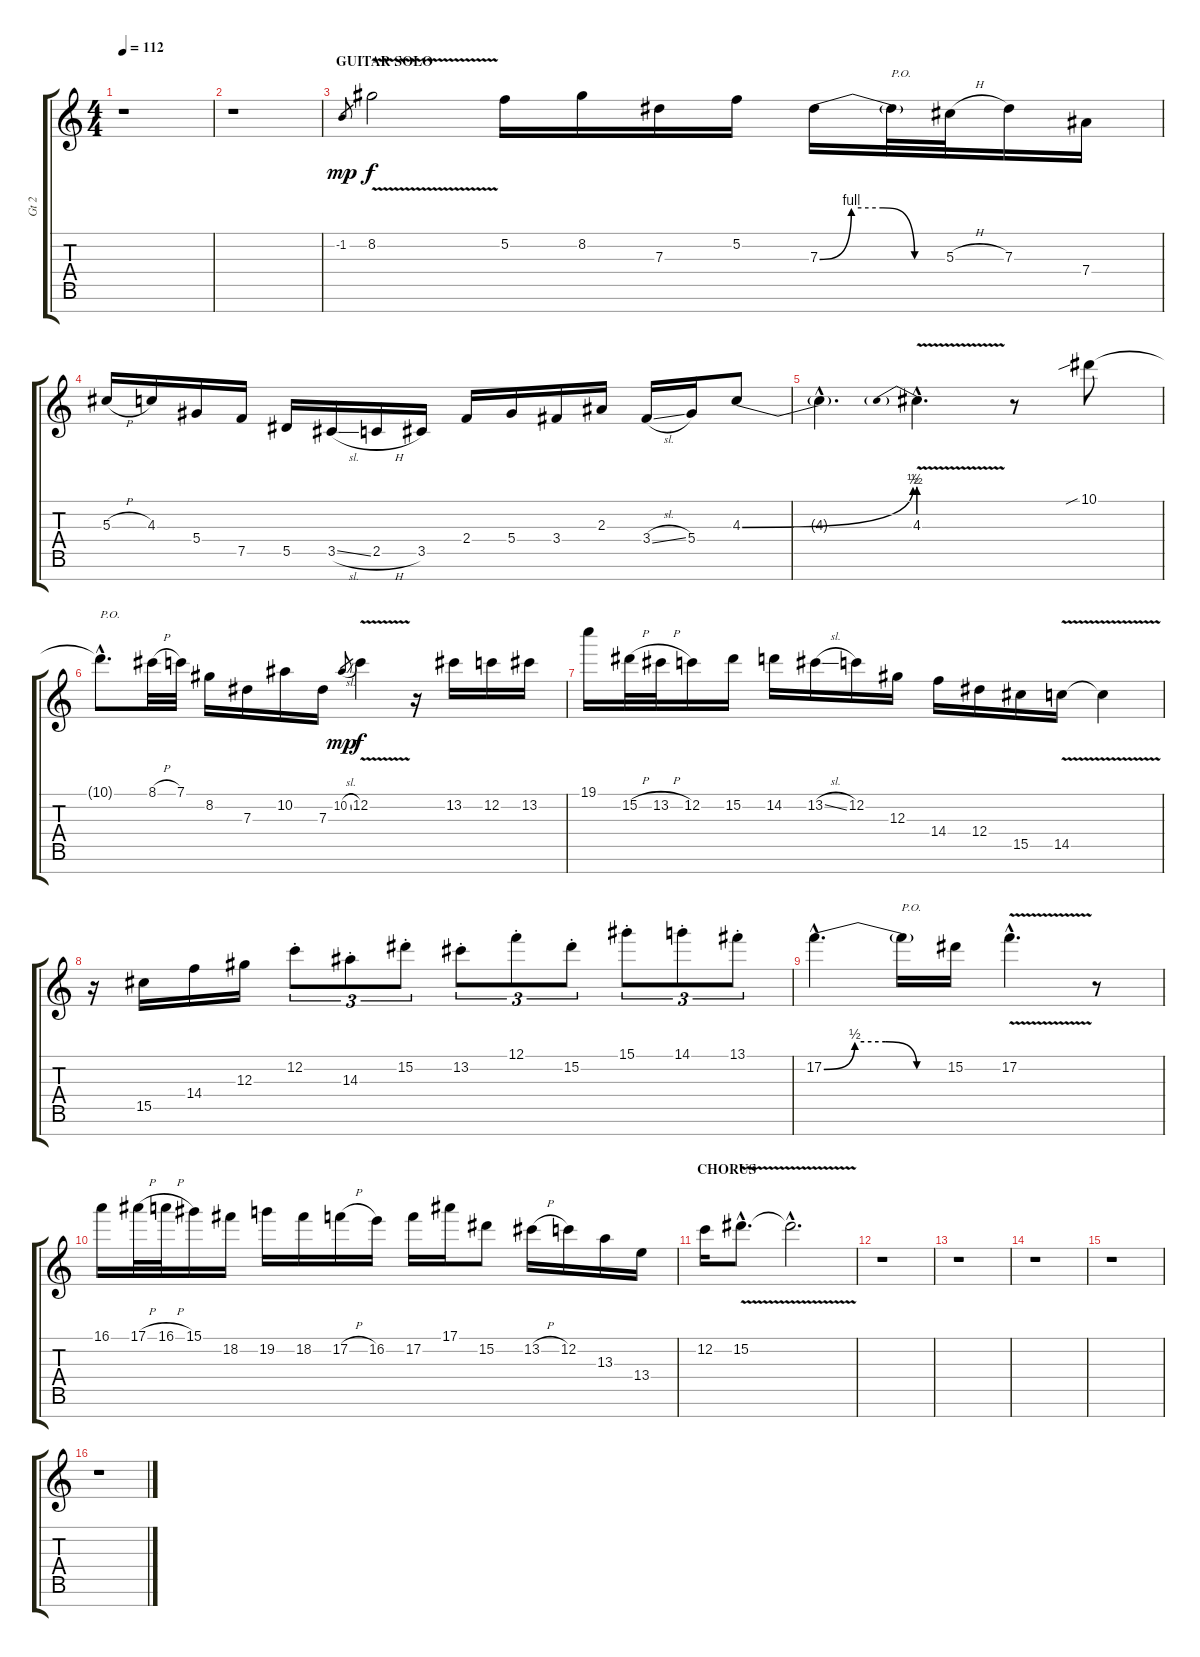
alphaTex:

\track ("Gt 2" "Gt 2") {instrument overdrivenguitar}
\staff {score tabs}
\tuning (F4 C4 Ab3 Eb3 Bb2 F2 C2) {hide}
\ts (4 4)
\tempo 112
\clef g2
\ks c
r.1{dy mp} |
r.1 |
\section ("" "GUITAR SOLO")
-1.2.8{gr} 8.2{v}.2{dy f} 5.2.16 8.2.16 7.3.16 5.2.16 7.3{be (custom 0 0 15 4 30 4 45 0 60 0)}.16 7.3{t}.32{txt "P.O."} 5.3{h}.32 7.3.16 7.4.16 |
5.3{h}.16 4.3.16 5.4.16 7.5.16 5.5.16 3.5{sl}.16 2.5{h}.16 3.5.16 2.4.16 5.4.16 3.4.16 2.3.16 3.4{sl}.16 5.4.16 4.3{be (bend 0 0 60 2)}.8 |
4.3{hac t}.4{d} 4.3{be (prebend 0 2 60 2) v hac}.4{d} r.8 10.1{sib}.8 |
10.1{hac t}.8{d txt "P.O."} 8.1{h}.32 7.1.32 8.2.16 7.3.16 10.2.16 7.3.16 10.2{sl}.8{gr dy mp} 12.2{v}.4{dy f} r.16 13.2.16 12.2.16 13.2.16 |
19.1.16 15.2{h}.32 13.2{h}.32 12.2.16 15.2.16 14.2.16 13.2{sl}.16 12.2.16 12.3.16 14.4.16 12.4.16 15.5.16 14.5{v}.16 14.5{t}.4 |
r.16 15.5.16 14.4.16 12.3.16 12.2{st}.8{tu (3 2)} 14.3{st}.8{tu (3 2)} 15.2{st}.8{tu (3 2)} 13.2{st}.8{tu (3 2)} 12.1{st}.8{tu (3 2)} 15.2{st}.8{tu (3 2)} 15.1{st}.8{tu (3 2)} 14.1{st}.8{tu (3 2)} 13.1{st}.8{tu (3 2)} |
17.2{be (custom 0 0 15 2 30 2 45 0 60 0) hac}.4{d} 17.2{t}.16{txt "P.O."} 15.2.16 17.2{v hac}.4{d} r.8 |
16.1.16 17.1{h}.32 16.1{h}.32 15.1.16 18.2.16 19.2.16 18.2.16 17.2{h}.16 16.2.16 17.2.16 17.1.16 15.2.8 13.2{h}.16 12.2.16 13.3.16 13.4.16 |
\section ("" "CHORUS")
12.2.16 15.2{v hac}.8{d} 15.2{hac t}.2{d} |
r.1 |
r.1 |
r.1 |
r.1 |
r.1
